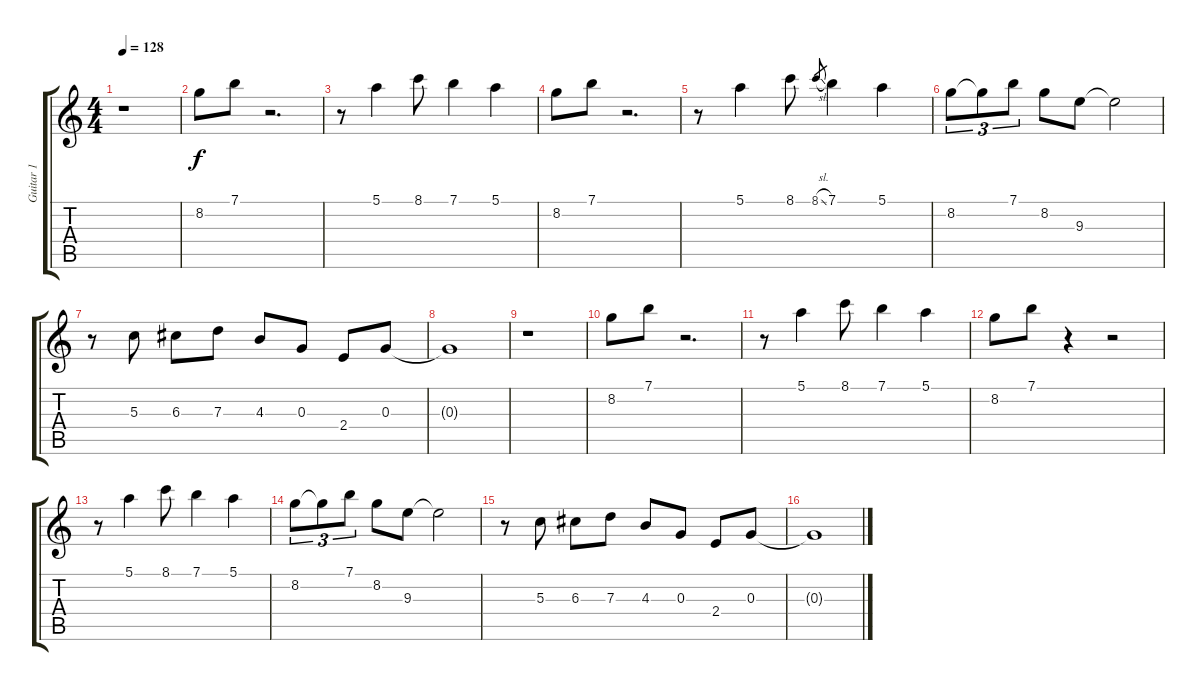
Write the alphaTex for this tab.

\track ("Guitar 1" "Guitar 1") {instrument electricguitarjazz}
\staff {score tabs}
\tuning (E4 B3 G3 D3 A2 E2) {hide}
\ts (4 4)
\tempo 128
\clef g2
\ks c
r.1{dy f instrument electricguitarjazz} |
8.2.8 7.1.8 r.2{d} |
r.8 5.1.4 8.1.8 7.1.4 5.1.4 |
8.2.8 7.1.8 r.2{d} |
r.8 5.1.4 8.1.8 8.1{sl}.8{gr} 7.1.4 5.1.4 |
8.2.8{tu (3 2)} 8.2{t}.8{tu (3 2)} 7.1.8{tu (3 2)} 8.2.8 9.3.8 9.3{t}.2 |
r.8 5.3.8 6.3.8 7.3.8 4.3.8 0.3.8 2.4.8 0.3.8 |
0.3{t}.1 |
r.1 |
8.2.8 7.1.8 r.2{d} |
r.8 5.1.4 8.1.8 7.1.4 5.1.4 |
8.2.8 7.1.8 r.4 r.2 |
r.8 5.1.4 8.1.8 7.1.4 5.1.4 |
8.2.8{tu (3 2)} 8.2{t}.8{tu (3 2)} 7.1.8{tu (3 2)} 8.2.8 9.3.8 9.3{t}.2 |
r.8 5.3.8 6.3.8 7.3.8 4.3.8 0.3.8 2.4.8 0.3.8 |
0.3{t}.1
